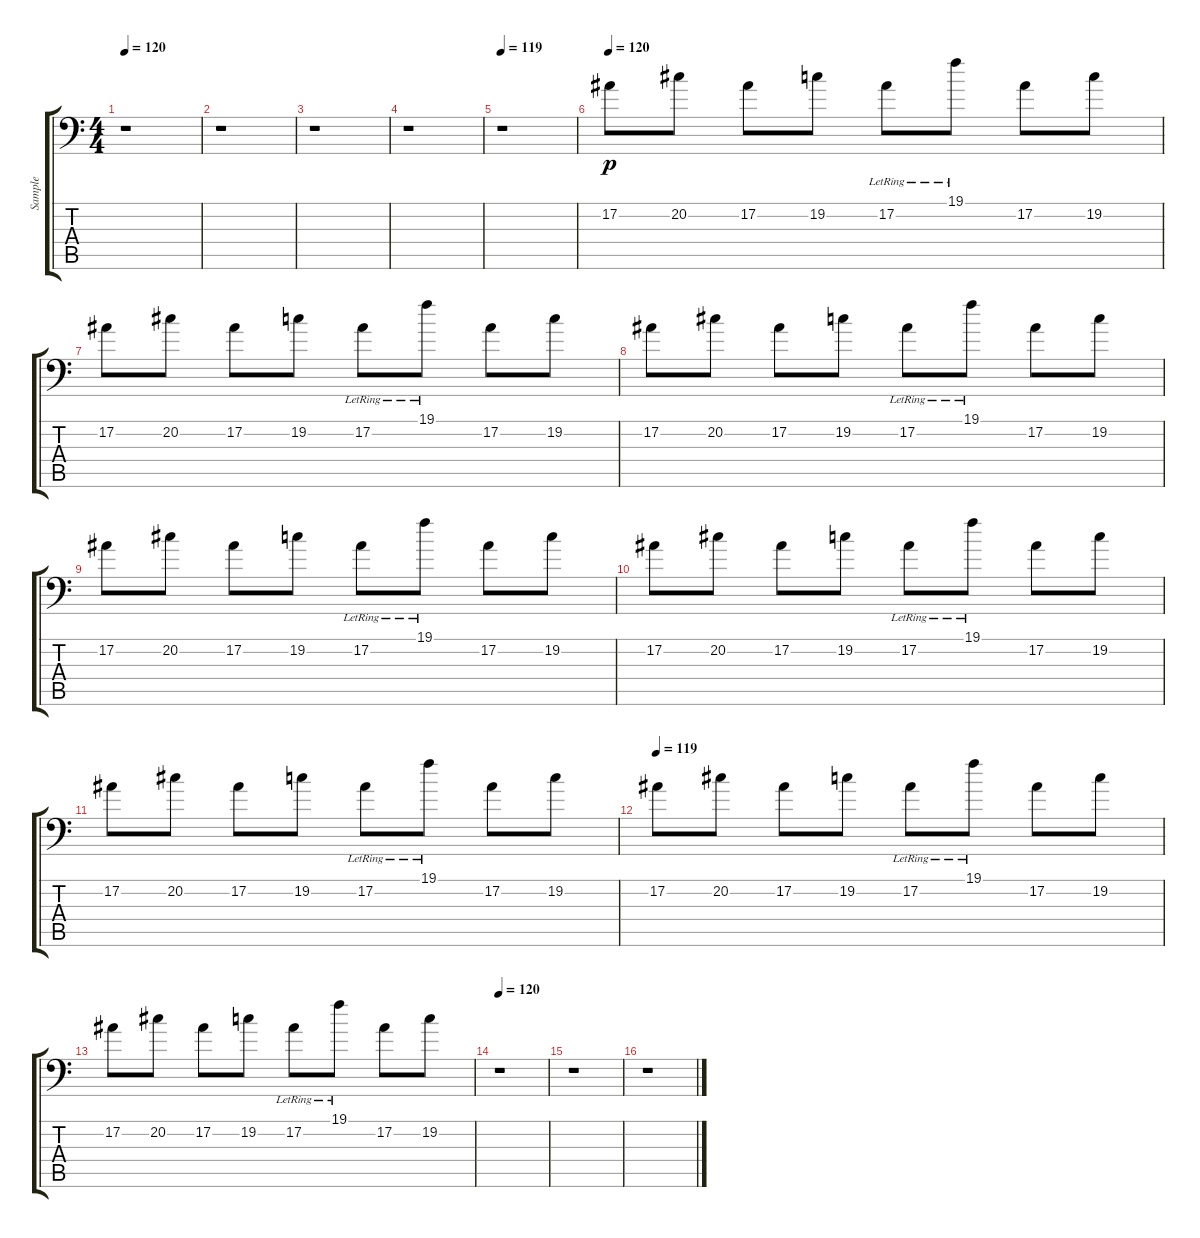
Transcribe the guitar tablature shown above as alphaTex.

\track ("Sample" "Sample") {instrument stringensemble1}
\staff {score tabs}
\tuning (Bb3 F3 Db3 Ab2 Eb2 Bb1) {hide}
\ts (4 4)
\tempo 120
\clef f4
\ks c
r.1{dy p} |
r.1 |
r.1 |
r.1 |
\tempo 119
r.1 |
\tempo 120
17.2.8{balance 8 instrument marimba} 20.2.8{instrument marimba} 17.2.8{instrument marimba} 19.2.8{instrument marimba} 17.2{lr}.8{instrument marimba} 19.1{lr}.8{instrument marimba} 17.2.8{instrument marimba} 19.2.8{instrument marimba} |
17.2.8{balance 8 instrument marimba} 20.2.8{instrument marimba} 17.2.8{instrument marimba} 19.2.8{instrument marimba} 17.2{lr}.8{instrument marimba} 19.1{lr}.8{instrument marimba} 17.2.8{instrument marimba} 19.2.8{instrument marimba} |
17.2.8{balance 8 instrument marimba} 20.2.8{instrument marimba} 17.2.8{instrument marimba} 19.2.8{instrument marimba} 17.2{lr}.8{instrument marimba} 19.1{lr}.8{instrument marimba} 17.2.8{instrument marimba} 19.2.8{instrument marimba} |
17.2.8{balance 8 instrument marimba} 20.2.8{instrument marimba} 17.2.8{instrument marimba} 19.2.8{instrument marimba} 17.2{lr}.8{instrument marimba} 19.1{lr}.8{instrument marimba} 17.2.8{instrument marimba} 19.2.8{instrument marimba} |
17.2.8{balance 8 instrument marimba} 20.2.8{instrument marimba} 17.2.8{instrument marimba} 19.2.8{instrument marimba} 17.2{lr}.8{instrument marimba} 19.1{lr}.8{instrument marimba} 17.2.8{instrument marimba} 19.2.8{instrument marimba} |
17.2.8{balance 8 instrument marimba} 20.2.8{instrument marimba} 17.2.8{instrument marimba} 19.2.8{instrument marimba} 17.2{lr}.8{instrument marimba} 19.1{lr}.8{instrument marimba} 17.2.8{instrument marimba} 19.2.8{instrument marimba} |
\tempo 119
17.2.8{balance 8 instrument marimba} 20.2.8{instrument marimba} 17.2.8{instrument marimba} 19.2.8{instrument marimba} 17.2{lr}.8{instrument marimba} 19.1{lr}.8{instrument marimba} 17.2.8{instrument marimba} 19.2.8{instrument marimba} |
17.2.8{balance 8 instrument marimba} 20.2.8{instrument marimba} 17.2.8{instrument marimba} 19.2.8{instrument marimba} 17.2{lr}.8{instrument marimba} 19.1{lr}.8{instrument marimba} 17.2.8{instrument marimba} 19.2.8{instrument marimba} |
\tempo 120
r.1 |
r.1 |
r.1
